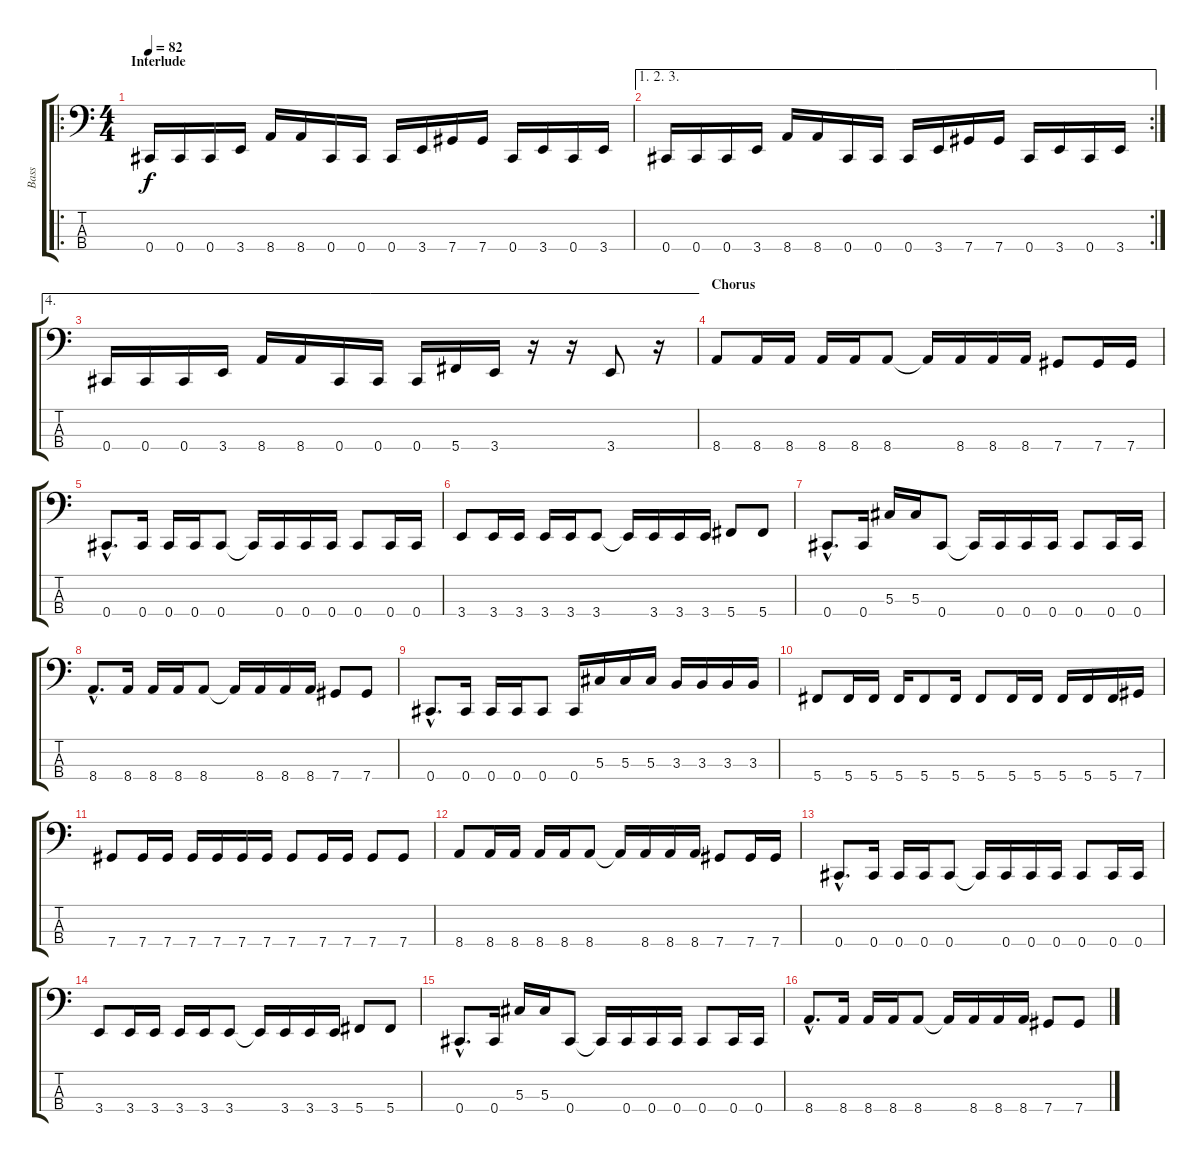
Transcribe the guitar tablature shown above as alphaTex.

\track ("Bass" "Bass") {instrument electricbasspick}
\staff {score tabs}
\tuning (Gb2 Db2 Ab1 Db1) {hide}
\ro
\ts (4 4)
\section ("" "Interlude")
\tempo 82
\clef f4
\ks c
0.4.16{dy f} 0.4.16 0.4.16 3.4.16 8.4.16 8.4.16 0.4.16 0.4.16 0.4.16 3.4.16 7.4.16 7.4.16 0.4.16 3.4.16 0.4.16 3.4.16 |
\ae (1 2 3)
\rc 2
0.4.16 0.4.16 0.4.16 3.4.16 8.4.16 8.4.16 0.4.16 0.4.16 0.4.16 3.4.16 7.4.16 7.4.16 0.4.16 3.4.16 0.4.16 3.4.16 |
\ae 4
0.4.16 0.4.16 0.4.16 3.4.16 8.4.16 8.4.16 0.4.16 0.4.16 0.4.16 5.4.16 3.4.16 r.16 r.16 3.4.8 r.16 |
\section ("" "Chorus")
8.4.8 8.4.16 8.4.16 8.4.16 8.4.16 8.4.8 8.4{t}.16 8.4.16 8.4.16 8.4.16 7.4.8 7.4.16 7.4.16 |
0.4{hac}.8{d} 0.4.16 0.4.16 0.4.16 0.4.8 0.4{t}.16 0.4.16 0.4.16 0.4.16 0.4.8 0.4.16 0.4.16 |
3.4.8 3.4.16 3.4.16 3.4.16 3.4.16 3.4.8 3.4{t}.16 3.4.16 3.4.16 3.4.16 5.4.8 5.4.8 |
0.4{hac}.8{d} 0.4.16 5.3.16 5.3.16 0.4.8 0.4{t}.16 0.4.16 0.4.16 0.4.16 0.4.8 0.4.16 0.4.16 |
8.4{hac}.8{d} 8.4.16 8.4.16 8.4.16 8.4.8 8.4{t}.16 8.4.16 8.4.16 8.4.16 7.4.8 7.4.8 |
0.4{hac}.8{d} 0.4.16 0.4.16 0.4.16 0.4.8 0.4.16 5.3.16 5.3.16 5.3.16 3.3.16 3.3.16 3.3.16 3.3.16 |
5.4.8 5.4.16 5.4.16 5.4.16 5.4.8 5.4.16 5.4.8 5.4.16 5.4.16 5.4.16 5.4.16 5.4.16 7.4.16 |
7.4.8 7.4.16 7.4.16 7.4.16 7.4.16 7.4.16 7.4.16 7.4.8 7.4.16 7.4.16 7.4.8 7.4.8 |
8.4.8 8.4.16 8.4.16 8.4.16 8.4.16 8.4.8 8.4{t}.16 8.4.16 8.4.16 8.4.16 7.4.8 7.4.16 7.4.16 |
0.4{hac}.8{d} 0.4.16 0.4.16 0.4.16 0.4.8 0.4{t}.16 0.4.16 0.4.16 0.4.16 0.4.8 0.4.16 0.4.16 |
3.4.8 3.4.16 3.4.16 3.4.16 3.4.16 3.4.8 3.4{t}.16 3.4.16 3.4.16 3.4.16 5.4.8 5.4.8 |
0.4{hac}.8{d} 0.4.16 5.3.16 5.3.16 0.4.8 0.4{t}.16 0.4.16 0.4.16 0.4.16 0.4.8 0.4.16 0.4.16 |
8.4{hac}.8{d} 8.4.16 8.4.16 8.4.16 8.4.8 8.4{t}.16 8.4.16 8.4.16 8.4.16 7.4.8 7.4.8
